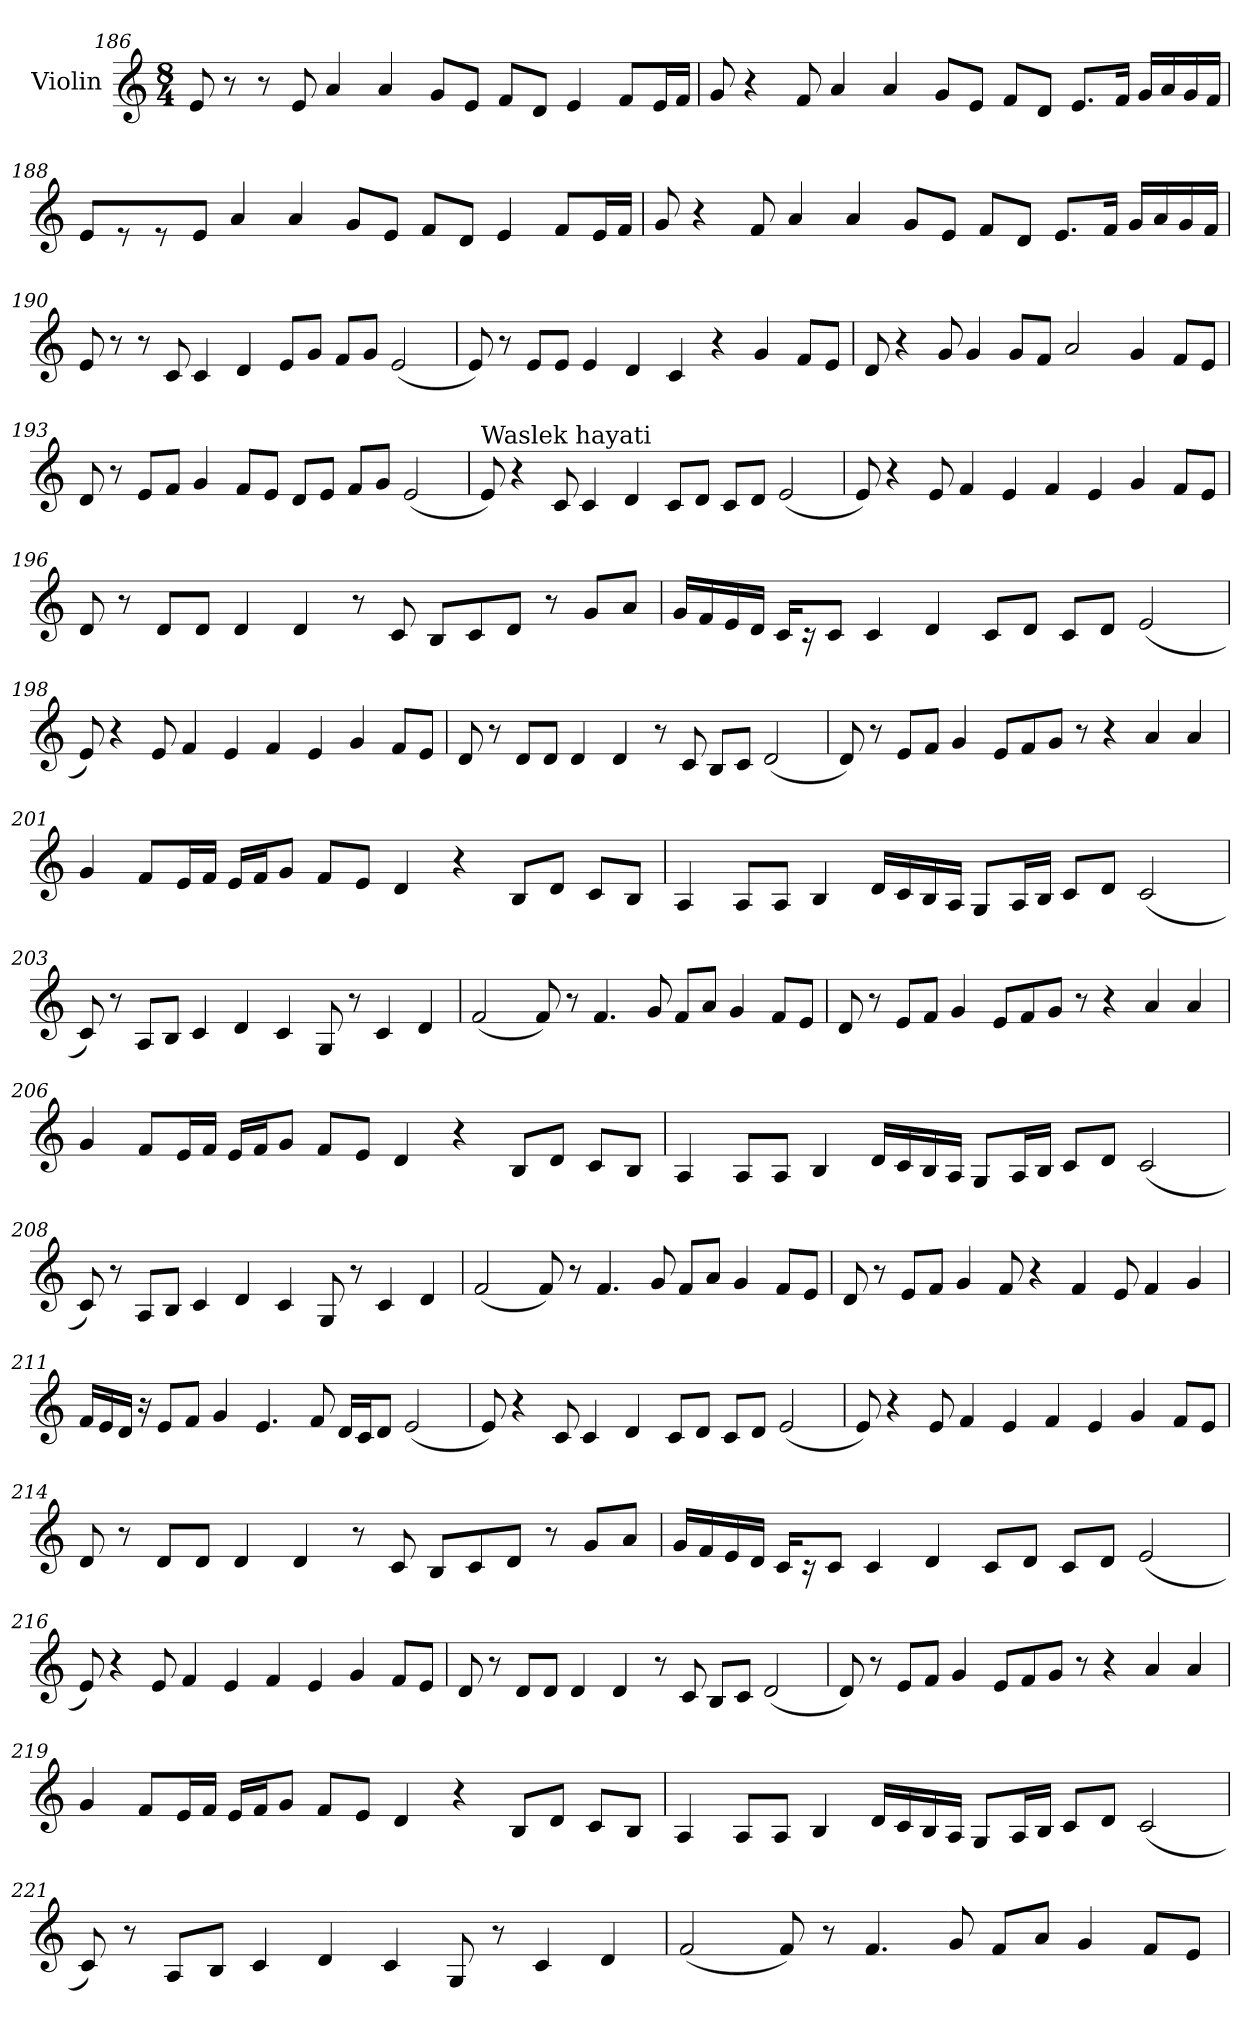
**kern
*part1
*staff1
*I"Violin
*clefG2
*k[]
*M8/4
=186
8e/
8r
8r
8e/
4a/
4a/
8g/L
8e/J
8f/L
8d/J
4e/
8f/L
16e/L
16f/JJ
!!LO:LB:g=z
=187
8g/
4r
8f/
4a/
4a/
8g/L
8e/J
8f/L
8d/J
8.e/L
16f/Jk
16g/LL
16a/
16g/
16f/JJ
=188
8e/L
8r
8r
8e/J
4a/
4a/
8g/L
8e/J
8f/L
8d/J
4e/
8f/L
16e/L
16f/JJ
!!LO:LB:g=z
=189
8g/
4r
8f/
4a/
4a/
8g/L
8e/J
8f/L
8d/J
8.e/L
16f/Jk
16g/LL
16a/
16g/
16f/JJ
=190
8e/
8r
8r
8c/
4c/
4d/
8e/L
8g/J
8f/L
8g/J
(<2e/
!!LO:LB:g=z
=191
8e/)
8r
8e/L
8e/J
4e/
4d/
4c/
4r
4g/
8f/L
8e/J
=192
8d/
4r
8g/
4g/
8g/L
8f/J
2a/
4g/
8f/L
8e/J
!!LO:PB:g=z
=193
8d/
8r
8e/L
8f/J
4g/
8f/L
8e/J
8d/L
8e/J
8f/L
8g/J
(<2e/
=194
!LO:TX:a:t=Waslek hayati
8e/)
4r
8c/
4c/
4d/
8c/L
8d/J
8c/L
8d/J
(<2e/
!!LO:LB:g=z
=195
8e/)
4r
8e/
4f/
4e/
4f/
4e/
4g/
8f/L
8e/J
=196
8d/
8r
8d/L
8d/J
4d/
4d/
8r
8c/
8B/L
8c/
8d/J
8r
8g/L
8a/J
!!LO:LB:g=z
=197
16g/LL
16f/
16e/
16d/JJ
16c/KL
16r
8c/J
4c/
4d/
8c/L
8d/J
8c/L
8d/J
(<2e/
=198
8e/)
4r
8e/
4f/
4e/
4f/
4e/
4g/
8f/L
8e/J
!!LO:LB:g=z
=199
8d/
8r
8d/L
8d/J
4d/
4d/
8r
8c/
8B/L
8c/J
(<2d/
=200
8d/)
8r
8e/L
8f/J
4g/
8e/L
8f/
8g/J
8r
4r
4a/
4a/
!!LO:LB:g=z
=201
4g/
8f/L
16e/L
16f/JJ
16e/LL
16f/J
8g/J
8f/L
8e/J
4d/
4r
8B/L
8d/J
8c/L
8B/J
=202
4A/
8A/L
8A/J
4B/
16d/LL
16c/
16B/
16A/JJ
8G/L
16A/L
16B/JJ
8c/L
8d/J
(<2c/
!!LO:LB:g=z
=203
8c/)
8r
8A/L
8B/J
4c/
4d/
4c/
8G/
8r
4c/
4d/
=204
(<2f/
8f/)
8r
4.f/
8g/
8f/L
8a/J
4g/
8f/L
8e/J
!!LO:LB:g=z
=205
8d/
8r
8e/L
8f/J
4g/
8e/L
8f/
8g/J
8r
4r
4a/
4a/
=206
4g/
8f/L
16e/L
16f/JJ
16e/LL
16f/J
8g/J
8f/L
8e/J
4d/
4r
8B/L
8d/J
8c/L
8B/J
!!LO:LB:g=z
=207
4A/
8A/L
8A/J
4B/
16d/LL
16c/
16B/
16A/JJ
8G/L
16A/L
16B/JJ
8c/L
8d/J
(<2c/
=208
8c/)
8r
8A/L
8B/J
4c/
4d/
4c/
8G/
8r
4c/
4d/
!!LO:PB:g=z
=209
(<2f/
8f/)
8r
4.f/
8g/
8f/L
8a/J
4g/
8f/L
8e/J
=210
8d/
8r
8e/L
8f/J
4g/
8f/
4r
4f/
8e/
4f/
4g/
!!LO:LB:g=z
=211
16f/LL
16e/
16d/JJ
16r
8e/L
8f/J
4g/
4.e/
8f/
16d/LL
16c/J
8d/J
(<2e/
=212
8e/)
4r
8c/
4c/
4d/
8c/L
8d/J
8c/L
8d/J
(<2e/
!!LO:LB:g=z
=213
8e/)
4r
8e/
4f/
4e/
4f/
4e/
4g/
8f/L
8e/J
=214
8d/
8r
8d/L
8d/J
4d/
4d/
8r
8c/
8B/L
8c/
8d/J
8r
8g/L
8a/J
!!LO:LB:g=z
=215
16g/LL
16f/
16e/
16d/JJ
16c/KL
16r
8c/J
4c/
4d/
8c/L
8d/J
8c/L
8d/J
(<2e/
=216
8e/)
4r
8e/
4f/
4e/
4f/
4e/
4g/
8f/L
8e/J
!!LO:LB:g=z
=217
8d/
8r
8d/L
8d/J
4d/
4d/
8r
8c/
8B/L
8c/J
(<2d/
=218
8d/)
8r
8e/L
8f/J
4g/
8e/L
8f/
8g/J
8r
4r
4a/
4a/
!!LO:LB:g=z
=219
4g/
8f/L
16e/L
16f/JJ
16e/LL
16f/J
8g/J
8f/L
8e/J
4d/
4r
8B/L
8d/J
8c/L
8B/J
=220
4A/
8A/L
8A/J
4B/
16d/LL
16c/
16B/
16A/JJ
8G/L
16A/L
16B/JJ
8c/L
8d/J
(<2c/
!!LO:LB:g=z
=221
8c/)
8r
8A/L
8B/J
4c/
4d/
4c/
8G/
8r
4c/
4d/
=222
(<2f/
8f/)
8r
4.f/
8g/
8f/L
8a/J
4g/
8f/L
8e/J
=
*-
